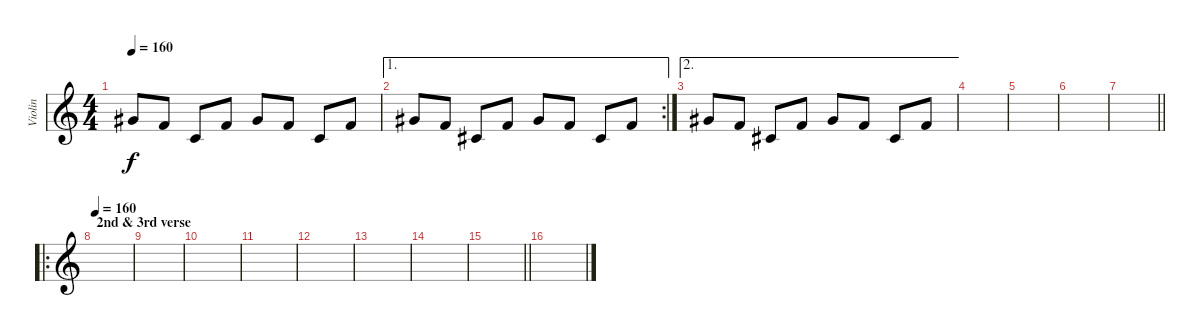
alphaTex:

\track ("Violin" "Violin") {instrument violin}
\staff {score}
\tuning (E4 B3 G3 D3 A2 E2) {hide}
\ts (4 4)
\tempo 160
\clef g2
\ks c
4.1.8{dy f} 1.1.8 1.2.8 1.1.8 9.2.8 1.1.8 1.2.8 1.1.8 |
\ae 1
\rc 2
4.1.8 1.1.8 2.2.8 1.1.8 4.1.8 1.1.8 2.2.8 1.1.8 |
\ae 2
4.1.8 1.1.8 2.2.8 1.1.8 4.1.8 1.1.8 2.2.8 1.1.8 |
|
|
|
\barLineRight lightlight
|
\ro
\section ("" "2nd & 3rd verse")
\tempo 160
|
|
|
|
|
|
|
\barLineRight lightlight
|
\section ("" "")
